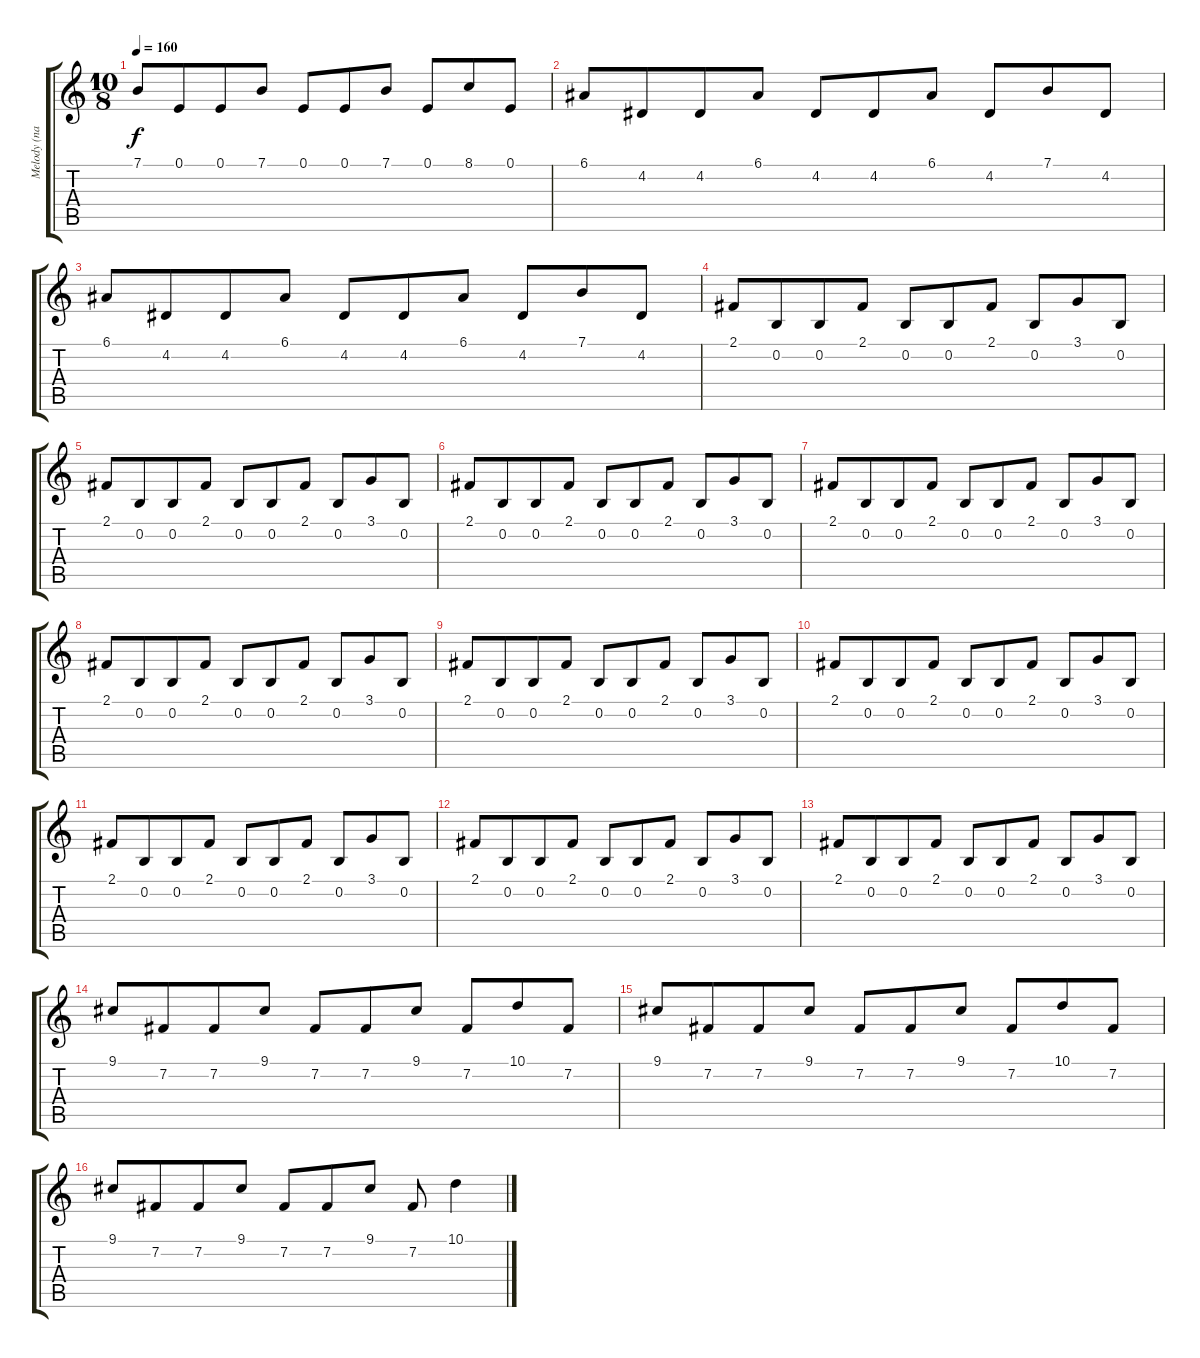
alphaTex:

\track ("Melody (na-nana-na-nana....)" "Melody (na") {instrument electricgrandpiano}
\staff {score tabs}
\tuning (E4 B3 G3 D3 A2 E2) {hide}
\ts (10 8)
\tempo 160
\clef g2
\ks c
7.1.8{dy f} 0.1.8 0.1.8 7.1.8 0.1.8 0.1.8 7.1.8 0.1.8 8.1.8 0.1.8 |
6.1.8 4.2.8 4.2.8 6.1.8 4.2.8 4.2.8 6.1.8 4.2.8 7.1.8 4.2.8 |
6.1.8 4.2.8 4.2.8 6.1.8 4.2.8 4.2.8 6.1.8 4.2.8 7.1.8 4.2.8 |
2.1.8 0.2.8 0.2.8 2.1.8 0.2.8 0.2.8 2.1.8 0.2.8 3.1.8 0.2.8 |
2.1.8 0.2.8 0.2.8 2.1.8 0.2.8 0.2.8 2.1.8 0.2.8 3.1.8 0.2.8 |
2.1.8 0.2.8 0.2.8 2.1.8 0.2.8 0.2.8 2.1.8 0.2.8 3.1.8 0.2.8 |
2.1.8 0.2.8 0.2.8 2.1.8 0.2.8 0.2.8 2.1.8 0.2.8 3.1.8 0.2.8 |
2.1.8 0.2.8 0.2.8 2.1.8 0.2.8 0.2.8 2.1.8 0.2.8 3.1.8 0.2.8 |
2.1.8 0.2.8 0.2.8 2.1.8 0.2.8 0.2.8 2.1.8 0.2.8 3.1.8 0.2.8 |
2.1.8 0.2.8 0.2.8 2.1.8 0.2.8 0.2.8 2.1.8 0.2.8 3.1.8 0.2.8 |
2.1.8 0.2.8 0.2.8 2.1.8 0.2.8 0.2.8 2.1.8 0.2.8 3.1.8 0.2.8 |
2.1.8 0.2.8 0.2.8 2.1.8 0.2.8 0.2.8 2.1.8 0.2.8 3.1.8 0.2.8 |
2.1.8 0.2.8 0.2.8 2.1.8 0.2.8 0.2.8 2.1.8 0.2.8 3.1.8 0.2.8 |
9.1.8 7.2.8 7.2.8 9.1.8 7.2.8 7.2.8 9.1.8 7.2.8 10.1.8 7.2.8 |
9.1.8 7.2.8 7.2.8 9.1.8 7.2.8 7.2.8 9.1.8 7.2.8 10.1.8 7.2.8 |
9.1.8 7.2.8 7.2.8 9.1.8 7.2.8 7.2.8 9.1.8 7.2.8 10.1.4
